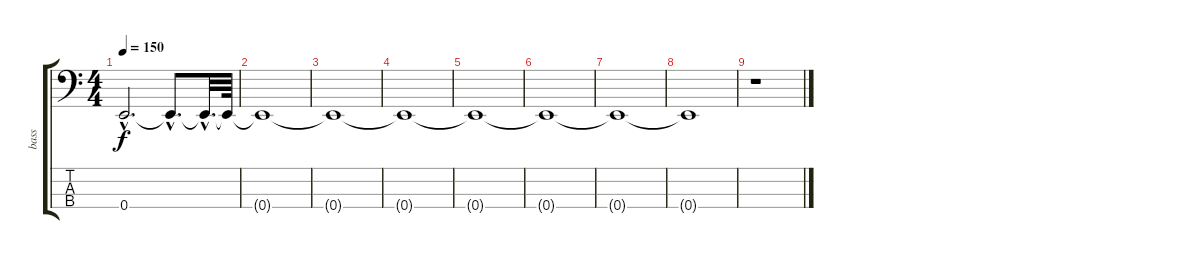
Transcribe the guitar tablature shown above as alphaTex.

\track ("bass" "bass") {instrument electricbassfinger}
\staff {score tabs}
\tuning (G2 D2 A1 E1) {hide}
\ts (4 4)
\tempo 150
\clef f4
\ks c
0.4{hac}.2{d dy f volume 16} 0.4{hac t}.8{d} 0.4{hac t}.32{d} 0.4{t}.64 |
0.4{t}.1 |
0.4{t}.1 |
0.4{t}.1 |
0.4{t}.1 |
0.4{t}.1 |
0.4{t}.1 |
0.4{t}.1 |
r.1
